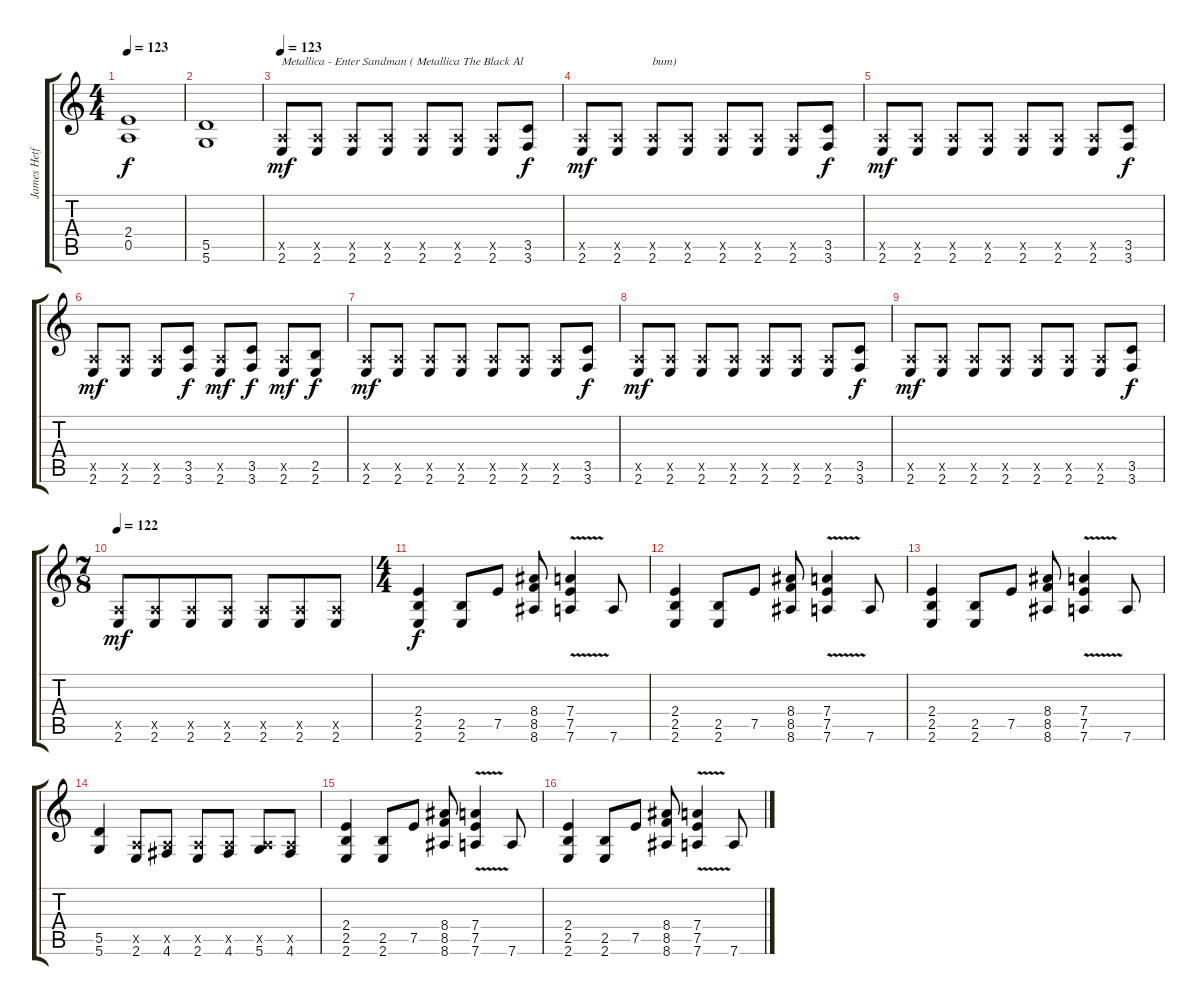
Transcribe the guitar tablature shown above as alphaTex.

\track ("James Hetfield" "James Hetf") {instrument distortionguitar}
\staff {score tabs}
\tuning (E4 B3 G3 D3 A2 D2) {hide}
\ts (4 4)
\tempo 123
\clef g2
\ks c
(2.4 0.5).1{dy f} |
(5.5 5.6).1 |
\tempo 123
(0.5{x} 2.6).8{txt "Metallica - Enter Sandman ( Metallica The Black Al" dy mf} (0.5{x} 2.6).8 (0.5{x} 2.6).8 (0.5{x} 2.6).8 (0.5{x} 2.6).8 (0.5{x} 2.6).8 (0.5{x} 2.6).8 (3.5 3.6).8{dy f} |
(0.5{x} 2.6).8{dy mf} (0.5{x} 2.6).8 (0.5{x} 2.6).8{txt "bum)"} (0.5{x} 2.6).8 (0.5{x} 2.6).8 (0.5{x} 2.6).8 (0.5{x} 2.6).8 (3.5 3.6).8{dy f} |
(0.5{x} 2.6).8{dy mf} (0.5{x} 2.6).8 (0.5{x} 2.6).8 (0.5{x} 2.6).8 (0.5{x} 2.6).8 (0.5{x} 2.6).8 (0.5{x} 2.6).8 (3.5 3.6).8{dy f} |
(0.5{x} 2.6).8{dy mf} (0.5{x} 2.6).8 (0.5{x} 2.6).8 (3.5 3.6).8{dy f} (0.5{x} 2.6).8{dy mf} (3.5 3.6).8{dy f} (0.5{x} 2.6).8{dy mf} (2.5 2.6).8{dy f} |
(0.5{x} 2.6).8{dy mf} (0.5{x} 2.6).8 (0.5{x} 2.6).8 (0.5{x} 2.6).8 (0.5{x} 2.6).8 (0.5{x} 2.6).8 (0.5{x} 2.6).8 (3.5 3.6).8{dy f} |
(0.5{x} 2.6).8{dy mf} (0.5{x} 2.6).8 (0.5{x} 2.6).8 (0.5{x} 2.6).8 (0.5{x} 2.6).8 (0.5{x} 2.6).8 (0.5{x} 2.6).8 (3.5 3.6).8{dy f} |
(0.5{x} 2.6).8{dy mf} (0.5{x} 2.6).8 (0.5{x} 2.6).8 (0.5{x} 2.6).8 (0.5{x} 2.6).8 (0.5{x} 2.6).8 (0.5{x} 2.6).8 (3.5 3.6).8{dy f} |
\ts (7 8)
\tempo 122
(0.5{x} 2.6).8{dy mf} (0.5{x} 2.6).8 (0.5{x} 2.6).8 (0.5{x} 2.6).8 (0.5{x} 2.6).8 (0.5{x} 2.6).8 (0.5{x} 2.6).8 |
\ts (4 4)
(2.4 2.5 2.6).4{dy f} (2.5 2.6).8 7.5.8 (8.4 8.5 8.6).8 (7.4{v} 7.5{v} 7.6{v}).4 7.6.8 |
(2.4 2.5 2.6).4 (2.5 2.6).8 7.5.8 (8.4 8.5 8.6).8 (7.4{v} 7.5{v} 7.6{v}).4 7.6.8 |
(2.4 2.5 2.6).4 (2.5 2.6).8 7.5.8 (8.4 8.5 8.6).8 (7.4{v} 7.5{v} 7.6{v}).4 7.6.8 |
(5.5 5.6).4 (0.5{x} 2.6).8 (0.5{x} 4.6).8 (0.5{x} 2.6).8 (0.5{x} 4.6).8 (0.5{x} 5.6).8 (0.5{x} 4.6).8 |
(2.4 2.5 2.6).4 (2.5 2.6).8 7.5.8 (8.4 8.5 8.6).8 (7.4{v} 7.5{v} 7.6{v}).4 7.6.8 |
(2.4 2.5 2.6).4 (2.5 2.6).8 7.5.8 (8.4 8.5 8.6).8 (7.4{v} 7.5{v} 7.6{v}).4 7.6.8
